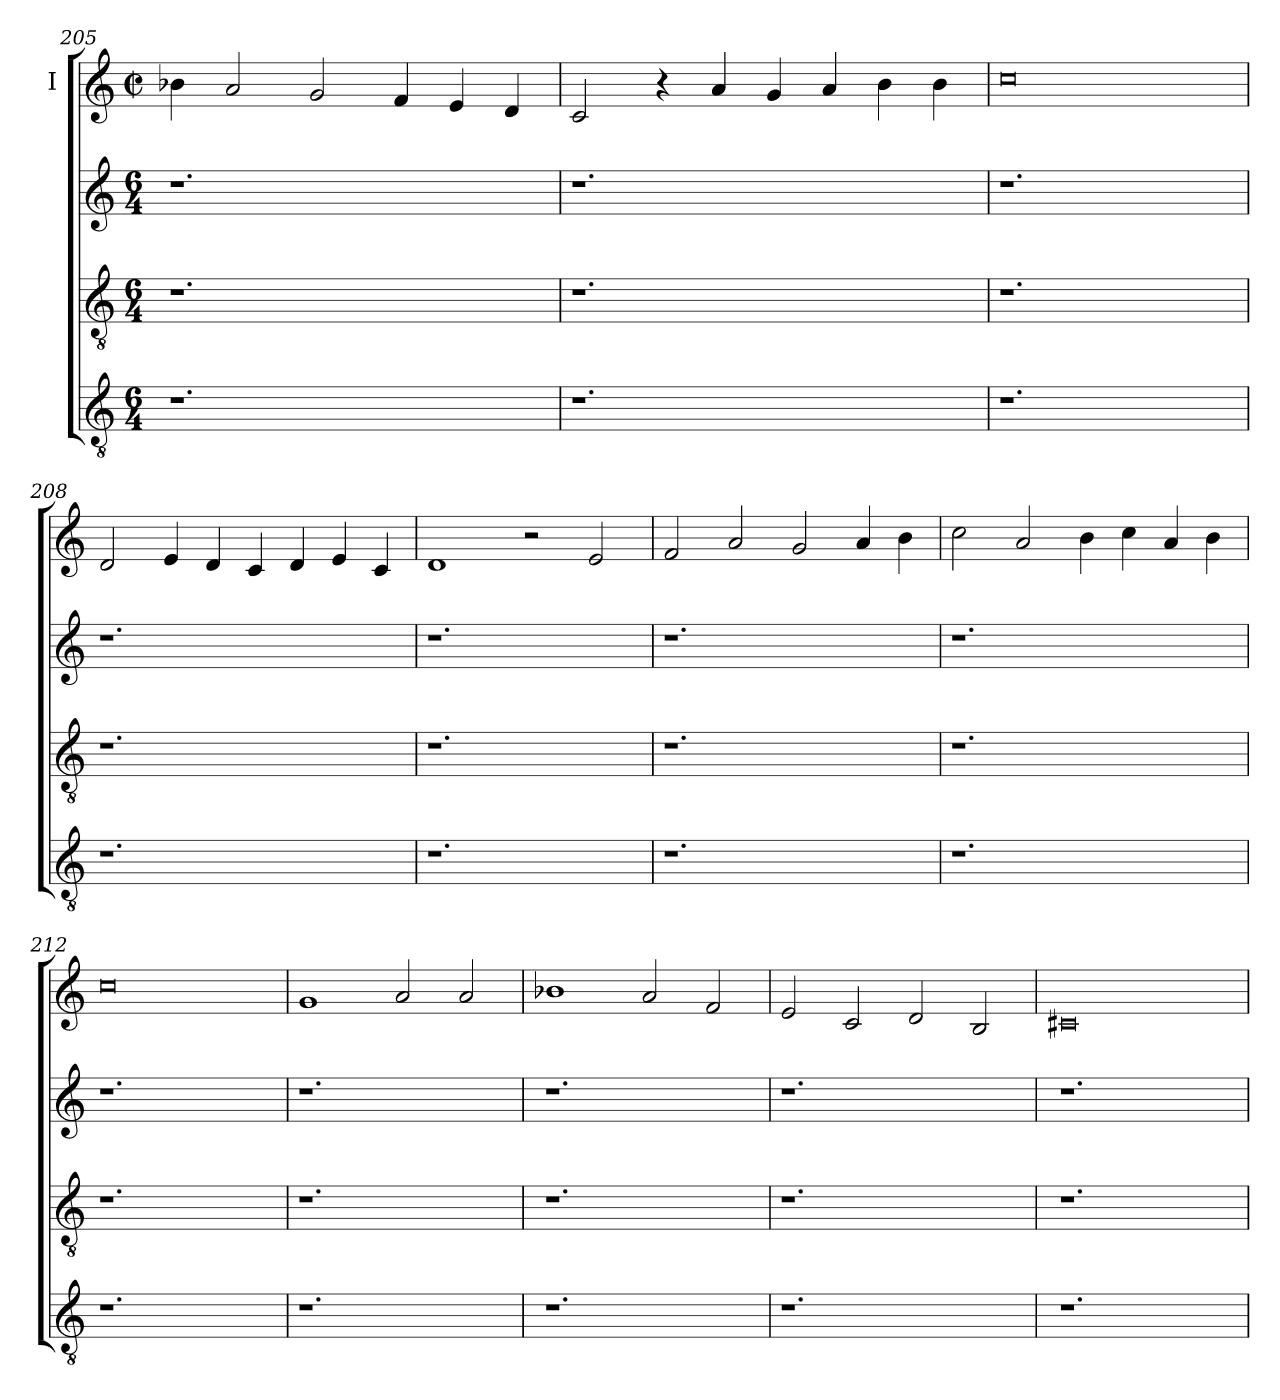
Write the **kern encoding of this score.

**kern	**kern	**kern	**kern
*part4	*part3	*part2	*part1
*staff4	*staff3	*staff2	*staff1
*	*	*	*I"I
*clefGv2	*clefGv2	*clefG2	*clefG2
*k[]	*k[]	*k[]	*k[]
*C:	*C:	*C:	*C:
*M6/4	*M6/4	*M6/4	*M2/2
*	*	*	*met(c|)
=205	=205	=205	=205
1.r	1.r	1.r	4b-\
.	.	.	2a/
.	.	.	2g/
.	.	.	4f/
2ryy	2ryy	2ryy	4e/
.	.	.	4d/
=206	=206	=206	=206
1.r	1.r	1.r	2c/
.	.	.	4r
.	.	.	4a/
.	.	.	4g/
.	.	.	4a/
2ryy	2ryy	2ryy	4b\
.	.	.	4b\
=207	=207	=207	=207
1.r	1.r	1.r	0cc
2ryy	2ryy	2ryy	.
!!LO:PB:g=z
=208	=208	=208	=208
1.r	1.r	1.r	2d/
.	.	.	4e/
.	.	.	4d/
.	.	.	4c/
.	.	.	4d/
2ryy	2ryy	2ryy	4e/
.	.	.	4c/
=209	=209	=209	=209
1.r	1.r	1.r	1d
.	.	.	2r
2ryy	2ryy	2ryy	2e/
=210	=210	=210	=210
1.r	1.r	1.r	2f/
.	.	.	2a/
.	.	.	2g/
2ryy	2ryy	2ryy	4a/
.	.	.	4b\
=211	=211	=211	=211
1.r	1.r	1.r	2cc\
.	.	.	2a/
.	.	.	4b\
.	.	.	4cc\
2ryy	2ryy	2ryy	4a/
.	.	.	4b\
!!LO:LB:g=z
=212	=212	=212	=212
1.r	1.r	1.r	0cc
2ryy	2ryy	2ryy	.
=213	=213	=213	=213
1.r	1.r	1.r	1g
.	.	.	2a/
2ryy	2ryy	2ryy	2a/
=214	=214	=214	=214
1.r	1.r	1.r	1b-
.	.	.	2a/
2ryy	2ryy	2ryy	2f/
=215	=215	=215	=215
1.r	1.r	1.r	2e/
.	.	.	2c/
.	.	.	2d/
2ryy	2ryy	2ryy	2B/
=216	=216	=216	=216
1.r	1.r	1.r	0c#
2ryy	2ryy	2ryy	.
=	=	=	=
*-	*-	*-	*-
